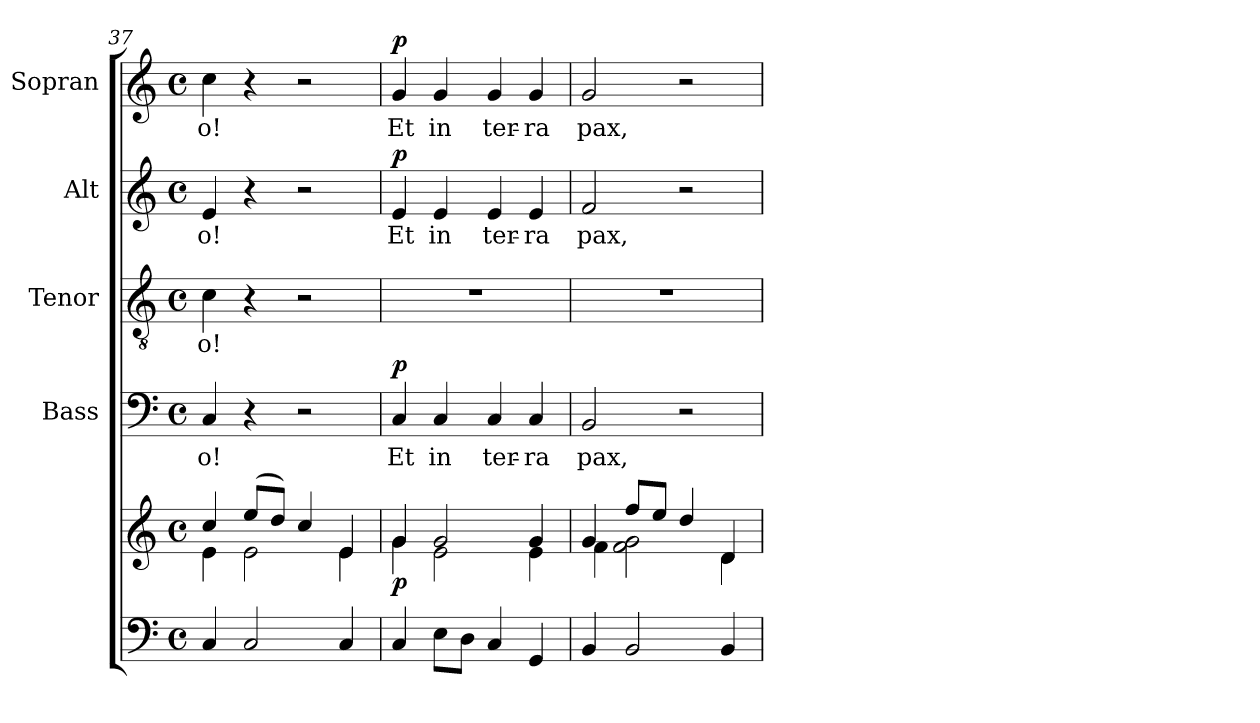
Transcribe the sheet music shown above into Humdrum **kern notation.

**kern	**kern	**dynam	**kern	**text	**dynam	**kern	**text	**kern	**text	**dynam	**kern	**text	**dynam
*part5	*part5	*part5	*part4	*part4	*part4	*part3	*part3	*part2	*part2	*part2	*part1	*part1	*part1
*staff6	*staff5	*staff5/6	*staff4	*staff4	*staff4	*staff3	*staff3	*staff2	*staff2	*staff2	*staff1	*staff1	*staff1
*	*	*	*I"Bass	*	*	*I"Tenor	*	*I"Alt	*	*	*I"Sopran	*	*
*	*	*	*I'B.	*	*	*I'T.	*	*I'A.	*	*	*I'S.	*	*
*clefF4	*clefG2	*	*clefF4	*	*	*clefGv2	*	*clefG2	*	*	*clefG2	*	*
*k[]	*k[]	*	*k[]	*	*	*k[]	*	*k[]	*	*	*k[]	*	*
*C:	*C:	*	*C:	*	*	*C:	*	*C:	*	*	*C:	*	*
*M4/4	*M4/4	*	*M4/4	*	*	*M4/4	*	*M4/4	*	*	*M4/4	*	*
*met(c)	*met(c)	*	*met(c)	*	*	*met(c)	*	*met(c)	*	*	*met(c)	*	*
=37	=37	=37	=37	=37	=37	=37	=37	=37	=37	=37	=37	=37	=37
*	*^	*	*	*	*	*	*	*	*	*	*	*	*
!	!	!	!	!	!LO:LY:b	!	!	!LO:LY:b	!	!LO:LY:b	!	!	!LO:LY:b	!
4C/	4cc/	4e\	.	4C/	-o!	.	4c\	-o!	4e/	-o!	.	4cc\	-o!	.
2C/	(>8ee/L	2e\	.	4r	.	.	4r	.	4r	.	.	4r	.	.
.	8dd/J)	.	.	.	.	.	.	.	.	.	.	.	.	.
.	4cc/	.	.	2r	.	.	2r	.	2r	.	.	2r	.	.
4C/	4e/	4e\	.	.	.	.	.	.	.	.	.	.	.	.
=38	=38	=38	=38	=38	=38	=38	=38	=38	=38	=38	=38	=38	=38	=38
!	!	!	!LO:DY:b	!	!LO:LY:b	!LO:DY:a	!	!	!	!LO:LY:b	!LO:DY:a	!	!LO:LY:b	!LO:DY:a
4C/	4g/	4g\	p	4C/	Et	p	1r	.	4e/	Et	p	4g/	Et	p
!	!	!	!	!	!LO:LY:b	!	!	!	!	!LO:LY:b	!	!	!LO:LY:b	!
8E\L	2g/	2e\	.	4C/	in	.	.	.	4e/	in	.	4g/	in	.
8D\J	.	.	.	.	.	.	.	.	.	.	.	.	.	.
!	!	!	!	!	!LO:LY:b	!	!	!	!	!LO:LY:b	!	!	!LO:LY:b	!
4C/	.	.	.	4C/	ter-	.	.	.	4e/	ter-	.	4g/	ter-	.
!	!	!	!	!	!LO:LY:b	!	!	!	!	!LO:LY:b	!	!	!LO:LY:b	!
4GG/	4g/	4e\	.	4C/	-ra	.	.	.	4e/	-ra	.	4g/	-ra	.
!!LO:LB:g=z
=39	=39	=39	=39	=39	=39	=39	=39	=39	=39	=39	=39	=39	=39	=39
!	!	!	!	!	!LO:LY:b	!	!	!	!	!LO:LY:b	!	!	!LO:LY:b	!
4BB/	4g/	4f\	.	2BB/	pax,	.	1r	.	2f/	pax,	.	2g/	pax,	.
2BB/	8ff/L	2f\ 2g\	.	.	.	.	.	.	.	.	.	.	.	.
.	8ee/J	.	.	.	.	.	.	.	.	.	.	.	.	.
.	4dd/	.	.	2r	.	.	.	.	2r	.	.	2r	.	.
4BB/	4d/	4d\	.	.	.	.	.	.	.	.	.	.	.	.
*	*v	*v	*	*	*	*	*	*	*	*	*	*	*	*
=	=	=	=	=	=	=	=	=	=	=	=	=	=
*-	*-	*-	*-	*-	*-	*-	*-	*-	*-	*-	*-	*-	*-
